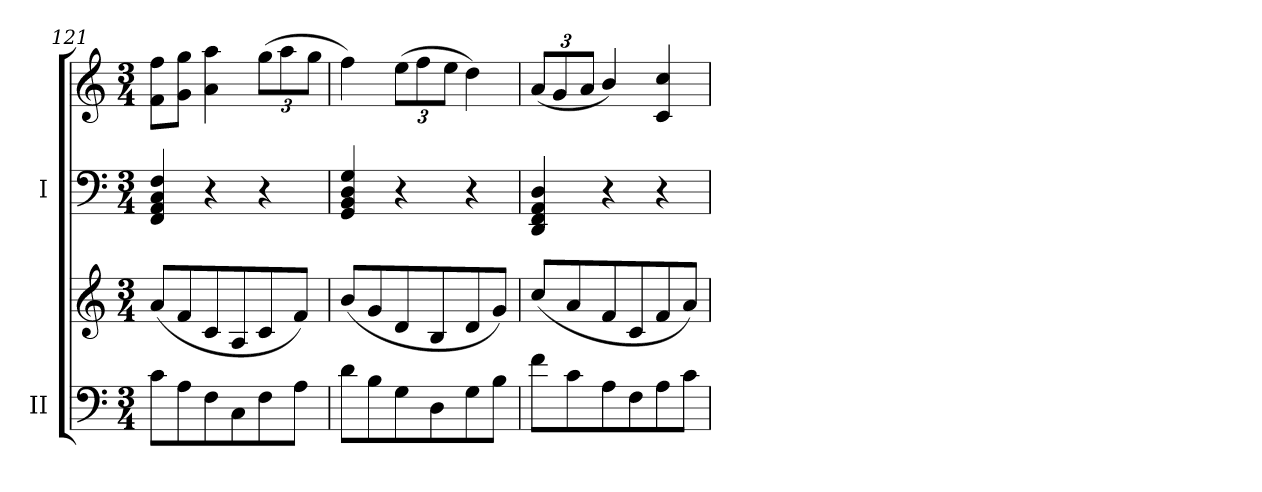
**kern	**kern	**kern	**kern
*part2	*part2	*part1	*part1
*staff4	*staff3	*staff2	*staff1
*I"II	*	*I"I	*
*I'II	*	*I'I	*
*clefF4	*clefG2	*clefF4	*clefG2
*k[]	*k[]	*k[]	*k[]
*M3/4	*M3/4	*M3/4	*M3/4
=121	=121	=121	=121
8c\L	(>8a/L	4FF/ 4AA/ 4C/ 4F/	8f\ 8ff\L
8A\	8f/	.	8g\ 8gg\J
8F\	8c/	4r	4a\ 4aa\
8C\	8A/	.	.
*	*	*	*Xbrackettup
8F\	8c/	4r	(12gg\L
.	.	.	12aa\
8A\J	8f/J)	.	.
.	.	.	12gg\J
=122	=122	=122	=122
8d\L	(>8b/L	4GG/ 4BB/ 4D/ 4G/	4ff\)
8B\	8g/	.	.
8G\	8d/	4r	(12ee\L
.	.	.	12ff\
8D\	8B/	.	.
.	.	.	12ee\J
8G\	8d/	4r	4dd\)
8B\J	8g/J)	.	.
=123	=123	=123	=123
8f\L	(>8cc/L	4DD/ 4FF/ 4AA/ 4D/	(12a/L
.	.	.	12g/
8c\	8a/	.	.
.	.	.	12a/J
8A\	8f/	4r	4b/)
8F\	8c/	.	.
8A\	8f/	4r	4c/ 4cc/
8c\J	8a/J)	.	.
=	=	=	=
*-	*-	*-	*-
